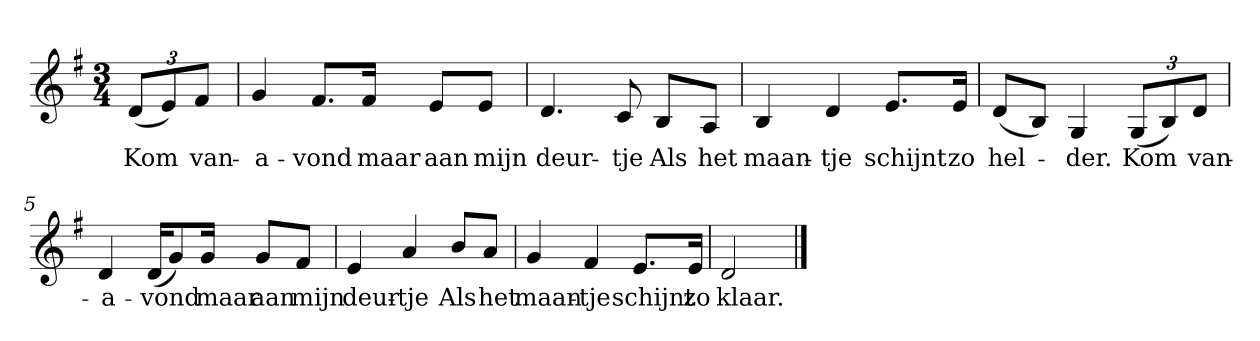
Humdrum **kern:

**kern	**text
*part1	*part1
*staff1	*staff1
*clefG2	*
*k[f#]	*
*G:	*
*M3/4	*
*MM120	*
=	=
(12d/L	Kom
12e/)	.
12f#/J	van-
=1	=1
4g	-a-
8.f#/L	-vond
16f#/Jk	maar
8e/L	aan
8e/J	mijn
=2	=2
4.d	deur-
8c	-tje
8B/L	Als
8A/J	het
=3	=3
4B	maan-
4d	-tje
8.e/L	schijnt
16e/Jk	zo
=4	=4
(8d/L	hel-
8B/J)	.
4G	-der.
(12G/L	Kom
12B/)	.
12d/J	van-
=5	=5
4d	-a-
(16d/KL	-vond
8g/)	.
16g/Jk	maar
8g/L	aan
8f#/J	mijn
=6	=6
4e	deur-
4a	-tje
8b/L	Als
8a/J	het
=7	=7
4g	maan-
4f#	-tje
8.e/L	schijnt
16e/Jk	zo
=8	=8
2d	klaar.
==	==
*-	*-
